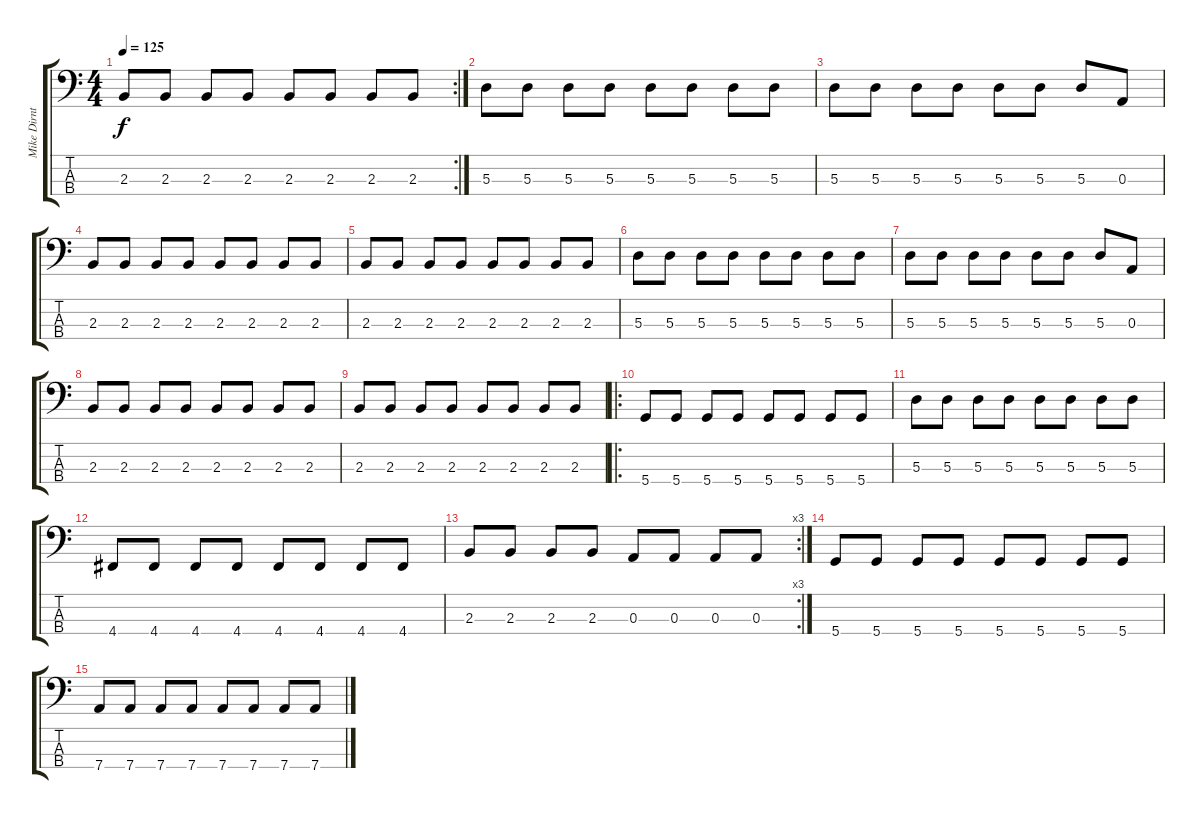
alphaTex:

\track ("Mike Dirnt" "Mike Dirnt") {instrument electricbassfinger}
\staff {score tabs}
\tuning (G2 D2 A1 D1) {hide}
\rc 2
\ts (4 4)
\tempo 125
\clef f4
\ks c
2.3.8{dy f} 2.3.8 2.3.8 2.3.8 2.3.8 2.3.8 2.3.8 2.3.8 |
5.3.8 5.3.8 5.3.8 5.3.8 5.3.8 5.3.8 5.3.8 5.3.8 |
5.3.8 5.3.8 5.3.8 5.3.8 5.3.8 5.3.8 5.3.8 0.3.8 |
2.3.8 2.3.8 2.3.8 2.3.8 2.3.8 2.3.8 2.3.8 2.3.8 |
2.3.8 2.3.8 2.3.8 2.3.8 2.3.8 2.3.8 2.3.8 2.3.8 |
5.3.8 5.3.8 5.3.8 5.3.8 5.3.8 5.3.8 5.3.8 5.3.8 |
5.3.8 5.3.8 5.3.8 5.3.8 5.3.8 5.3.8 5.3.8 0.3.8 |
2.3.8 2.3.8 2.3.8 2.3.8 2.3.8 2.3.8 2.3.8 2.3.8 |
2.3.8 2.3.8 2.3.8 2.3.8 2.3.8 2.3.8 2.3.8 2.3.8 |
\ro
5.4.8 5.4.8 5.4.8 5.4.8 5.4.8 5.4.8 5.4.8 5.4.8 |
5.3.8 5.3.8 5.3.8 5.3.8 5.3.8 5.3.8 5.3.8 5.3.8 |
4.4.8 4.4.8 4.4.8 4.4.8 4.4.8 4.4.8 4.4.8 4.4.8 |
\rc 3
2.3.8 2.3.8 2.3.8 2.3.8 0.3.8 0.3.8 0.3.8 0.3.8 |
5.4.8 5.4.8 5.4.8 5.4.8 5.4.8 5.4.8 5.4.8 5.4.8 |
7.4.8 7.4.8 7.4.8 7.4.8 7.4.8 7.4.8 7.4.8 7.4.8
